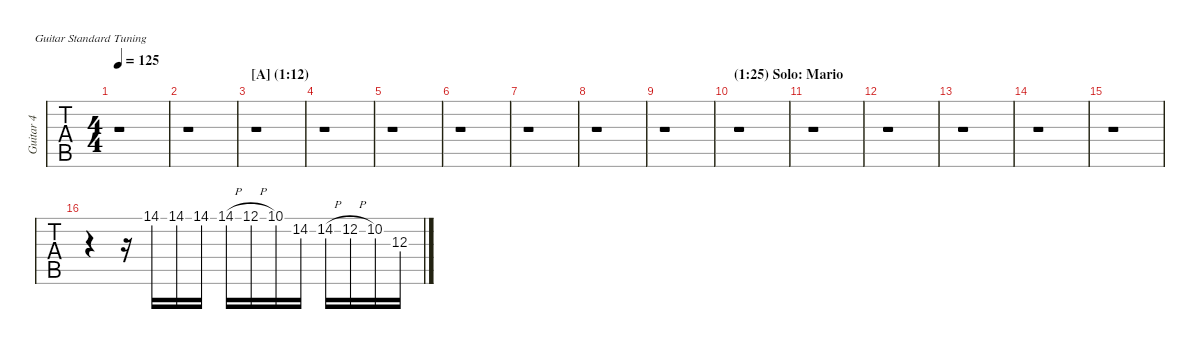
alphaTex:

\hideDynamics
\bracketExtendMode nobrackets
\multiTrackTrackNamePolicy allsystems
\firstSystemTrackNameMode fullname
\otherSystemsTrackNameMode fullname
\otherSystemsTrackNameOrientation horizontal
\track ("Guitar 4" "Guitar 4") {instrument overdrivenguitar}
\staff {tabs}
\tuning (E4 B3 G3 D3 A2 E2)
\ts (4 4)
\scale
0.997779
\tempo 125
\accidentals auto
\clef g2
\ottava regular
\simile none
\ks c
r.1{dy mf} |
\scale
1.00222 r.1 |
\section ("A" "(1:12)")
\scale
0.99591 r.1 |
\scale
1.01158 r.1 |
\scale
0.992508 r.1 |
\scale
1.00369 r.1 |
\scale
0.991153 r.1 |
\scale
1.00212 r.1 |
\scale
1.00304 r.1 |
\section ("" "(1:25) Solo: Mario")
\scale
0.998562 r.1 |
\scale
1.00144 r.1 |
\scale
0.999349 r.1 |
\scale
1.00065 r.1 |
\scale
0.978438 r.1 |
\scale
0.978438 r.1 |
\scale
1.05079 r.4{instrument distortionguitar} r.16 14.1{acc #}.16 14.1{acc #}.16 14.1{acc #}.16 14.1{h acc #}.16 12.1{h}.16 10.1.16 14.2{acc #}.16 14.2{h acc #}.16 12.2{h}.16 10.2.16 12.3.16
